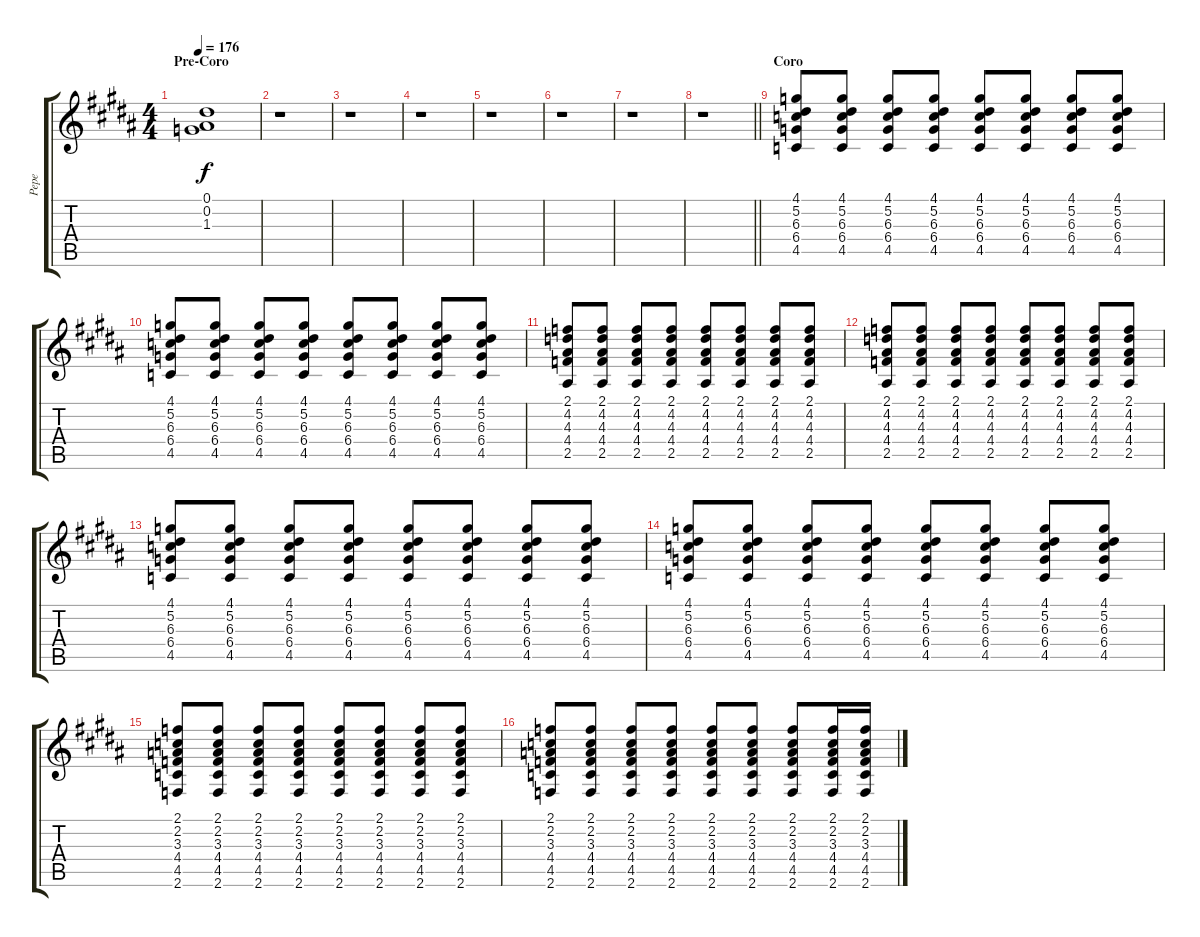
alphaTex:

\track ("Pepe" "Pepe") {instrument distortionguitar}
\staff {score tabs}
\tuning (Eb4 Bb3 Gb3 Db3 Ab2 Eb2) {hide}
\ts (4 4)
\section ("" "Pre-Coro")
\tempo 176
\clef g2
\ks b
(0.1 0.2 1.3).1{dy f volume 0} |
r.1 |
r.1 |
r.1 |
r.1 |
r.1 |
r.1 |
\barLineRight lightlight
r.1 |
\section ("" "Coro")
(4.1 5.2 6.3 6.4 4.5).8{volume 12} (4.1 5.2 6.3 6.4 4.5).8 (4.1 5.2 6.3 6.4 4.5).8 (4.1 5.2 6.3 6.4 4.5).8 (4.1 5.2 6.3 6.4 4.5).8 (4.1 5.2 6.3 6.4 4.5).8 (4.1 5.2 6.3 6.4 4.5).8 (4.1 5.2 6.3 6.4 4.5).8 |
(4.1 5.2 6.3 6.4 4.5).8 (4.1 5.2 6.3 6.4 4.5).8 (4.1 5.2 6.3 6.4 4.5).8 (4.1 5.2 6.3 6.4 4.5).8 (4.1 5.2 6.3 6.4 4.5).8 (4.1 5.2 6.3 6.4 4.5).8 (4.1 5.2 6.3 6.4 4.5).8 (4.1 5.2 6.3 6.4 4.5).8 |
(2.1 4.2 4.3 4.4 2.5).8 (2.1 4.2 4.3 4.4 2.5).8 (2.1 4.2 4.3 4.4 2.5).8 (2.1 4.2 4.3 4.4 2.5).8 (2.1 4.2 4.3 4.4 2.5).8 (2.1 4.2 4.3 4.4 2.5).8 (2.1 4.2 4.3 4.4 2.5).8 (2.1 4.2 4.3 4.4 2.5).8 |
(2.1 4.2 4.3 4.4 2.5).8 (2.1 4.2 4.3 4.4 2.5).8 (2.1 4.2 4.3 4.4 2.5).8 (2.1 4.2 4.3 4.4 2.5).8 (2.1 4.2 4.3 4.4 2.5).8 (2.1 4.2 4.3 4.4 2.5).8 (2.1 4.2 4.3 4.4 2.5).8 (2.1 4.2 4.3 4.4 2.5).8 |
(4.1 5.2 6.3 6.4 4.5).8 (4.1 5.2 6.3 6.4 4.5).8 (4.1 5.2 6.3 6.4 4.5).8 (4.1 5.2 6.3 6.4 4.5).8 (4.1 5.2 6.3 6.4 4.5).8 (4.1 5.2 6.3 6.4 4.5).8 (4.1 5.2 6.3 6.4 4.5).8 (4.1 5.2 6.3 6.4 4.5).8 |
(4.1 5.2 6.3 6.4 4.5).8 (4.1 5.2 6.3 6.4 4.5).8 (4.1 5.2 6.3 6.4 4.5).8 (4.1 5.2 6.3 6.4 4.5).8 (4.1 5.2 6.3 6.4 4.5).8 (4.1 5.2 6.3 6.4 4.5).8 (4.1 5.2 6.3 6.4 4.5).8 (4.1 5.2 6.3 6.4 4.5).8 |
(2.1 2.2 3.3 4.4 4.5 2.6).8 (2.1 2.2 3.3 4.4 4.5 2.6).8 (2.1 2.2 3.3 4.4 4.5 2.6).8 (2.1 2.2 3.3 4.4 4.5 2.6).8 (2.1 2.2 3.3 4.4 4.5 2.6).8 (2.1 2.2 3.3 4.4 4.5 2.6).8 (2.1 2.2 3.3 4.4 4.5 2.6).8 (2.1 2.2 3.3 4.4 4.5 2.6).8 |
(2.1 2.2 3.3 4.4 4.5 2.6).8 (2.1 2.2 3.3 4.4 4.5 2.6).8 (2.1 2.2 3.3 4.4 4.5 2.6).8 (2.1 2.2 3.3 4.4 4.5 2.6).8 (2.1 2.2 3.3 4.4 4.5 2.6).8 (2.1 2.2 3.3 4.4 4.5 2.6).8 (2.1 2.2 3.3 4.4 4.5 2.6).8 (2.1 2.2 3.3 4.4 4.5 2.6).16 (2.1 2.2 3.3 4.4 4.5 2.6).16
